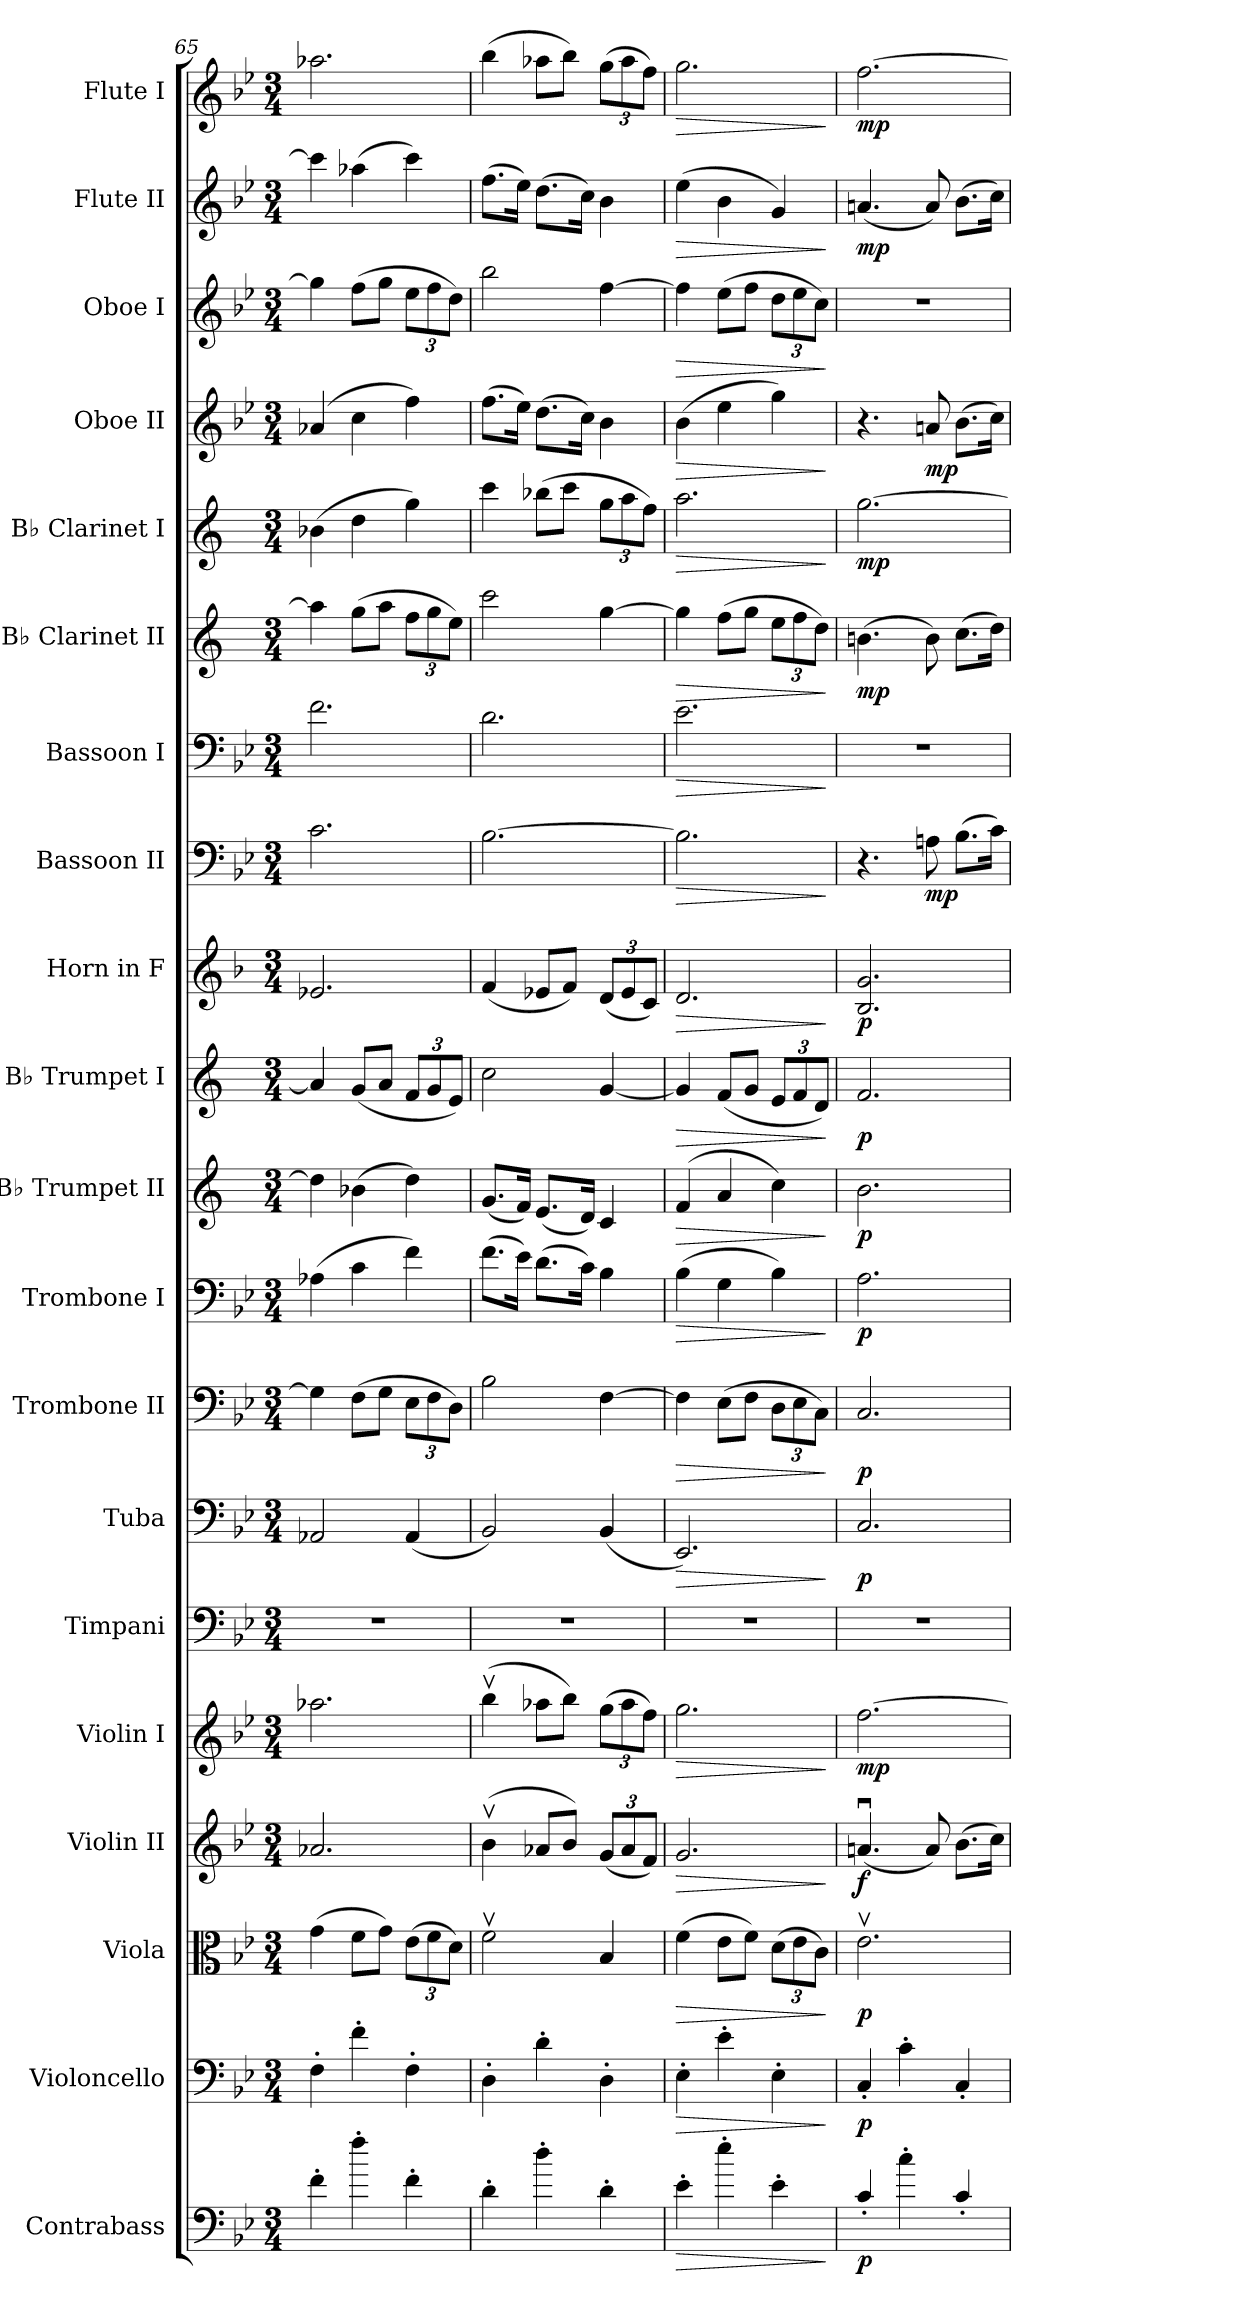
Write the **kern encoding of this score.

**kern	**dynam	**kern	**dynam	**kern	**dynam	**kern	**dynam	**kern	**dynam	**kern	**kern	**dynam	**kern	**dynam	**kern	**dynam	**kern	**dynam	**kern	**dynam	**kern	**dynam	**kern	**dynam	**kern	**dynam	**kern	**dynam	**kern	**dynam	**kern	**dynam	**kern	**dynam	**kern	**dynam	**kern	**dynam
*part20	*part20	*part19	*part19	*part18	*part18	*part17	*part17	*part16	*part16	*part15	*part14	*part14	*part13	*part13	*part12	*part12	*part11	*part11	*part10	*part10	*part9	*part9	*part8	*part8	*part7	*part7	*part6	*part6	*part5	*part5	*part4	*part4	*part3	*part3	*part2	*part2	*part1	*part1
*staff20	*staff20	*staff19	*staff19	*staff18	*staff18	*staff17	*staff17	*staff16	*staff16	*staff15	*staff14	*staff14	*staff13	*staff13	*staff12	*staff12	*staff11	*staff11	*staff10	*staff10	*staff9	*staff9	*staff8	*staff8	*staff7	*staff7	*staff6	*staff6	*staff5	*staff5	*staff4	*staff4	*staff3	*staff3	*staff2	*staff2	*staff1	*staff1
*I"Contrabass	*	*I"Violoncello	*	*I"Viola	*	*I"Violin II	*	*I"Violin I	*	*I"Timpani	*I"Tuba	*	*I"Trombone II	*	*I"Trombone I	*	*I"B♭ Trumpet II	*	*I"B♭ Trumpet I	*	*I"Horn in F	*	*I"Bassoon II	*	*I"Bassoon I	*	*I"B♭ Clarinet II	*	*I"B♭ Clarinet I	*	*I"Oboe II	*	*I"Oboe I	*	*I"Flute II	*	*I"Flute I	*
*I'Cb.	*	*I'Vc.	*	*I'Vla.	*	*I'Vln. II	*	*I'Vln. I	*	*I'Timp.	*I'Tba.	*	*I'Tbn. II	*	*I'Tbn. I	*	*I'B♭ Tpt. II	*	*I'B♭ Tpt. I	*	*	*	*I'Bsn. II	*	*I'Bsn. I	*	*I'B♭ Cl. II	*	*I'B♭ Cl. I	*	*I'Ob. II	*	*I'Ob. I	*	*I'Fl. II	*	*I'Fl. I	*
*clefF4	*	*clefF4	*	*clefC3	*	*clefG2	*	*clefG2	*	*clefF4	*clefF4	*	*clefF4	*	*clefF4	*	*clefG2	*	*clefG2	*	*clefG2	*	*clefF4	*	*clefF4	*	*clefG2	*	*clefG2	*	*clefG2	*	*clefG2	*	*clefG2	*	*clefG2	*
*ITrd7c12	*	*	*	*	*	*	*	*	*	*	*	*	*	*	*	*	*ITrd1c2	*	*ITrd1c2	*	*ITrd4c7	*	*	*	*	*	*ITrd1c2	*	*ITrd1c2	*	*	*	*	*	*	*	*	*
*k[b-e-]	*	*k[b-e-]	*	*k[b-e-]	*	*k[b-e-]	*	*k[b-e-]	*	*k[b-e-]	*k[b-e-]	*	*k[b-e-]	*	*k[b-e-]	*	*k[b-e-]	*	*k[b-e-]	*	*k[b-e-]	*	*k[b-e-]	*	*k[b-e-]	*	*k[b-e-]	*	*k[b-e-]	*	*k[b-e-]	*	*k[b-e-]	*	*k[b-e-]	*	*k[b-e-]	*
*M3/4	*	*M3/4	*	*M3/4	*	*M3/4	*	*M3/4	*	*M3/4	*M3/4	*	*M3/4	*	*M3/4	*	*M3/4	*	*M3/4	*	*M3/4	*	*M3/4	*	*M3/4	*	*M3/4	*	*M3/4	*	*M3/4	*	*M3/4	*	*M3/4	*	*M3/4	*
=65	=65	=65	=65	=65	=65	=65	=65	=65	=65	=65	=65	=65	=65	=65	=65	=65	=65	=65	=65	=65	=65	=65	=65	=65	=65	=65	=65	=65	=65	=65	=65	=65	=65	=65	=65	=65	=65	=65
4F'\	.	4F'\	.	(4g\	.	2.a-X/	.	2.aa-X\	.	2.r	2AA-X/	.	4G\]	.	(4A-X\	.	4cc\]	.	4g/]	.	2.A-X/	.	2.c\	.	2.f\	.	4gg\]	.	(4a-X\	.	(4a-X/	.	4gg\]	.	4ccc\]	.	2.aa-X\	.
4f'\	.	4f'\	.	8f\L	.	.	.	.	.	.	.	.	(8F\L	.	4c\	.	(4a-X\	.	(8f/L	.	.	.	.	.	.	.	(8ff\L	.	4cc\	.	4cc\	.	(8ff\L	.	(4aa-X\	.	.	.
.	.	.	.	8g\J)	.	.	.	.	.	.	.	.	8G\J	.	.	.	.	.	8g/J	.	.	.	.	.	.	.	8gg\J	.	.	.	.	.	8gg\J	.	.	.	.	.
*	*	*	*	*Xbrackettup	*	*	*	*	*	*	*	*	*Xbrackettup	*	*	*	*	*	*Xbrackettup	*	*	*	*	*	*	*	*Xbrackettup	*	*	*	*	*	*Xbrackettup	*	*	*	*	*
4F'\	.	4F'\	.	(12e-\L	.	.	.	.	.	.	(4AA-/	.	12E-\L	.	4f\)	.	4cc\)	.	12e-/L	.	.	.	.	.	.	.	12ee-\L	.	4ff\)	.	4ff\)	.	12ee-\L	.	4ccc\)	.	.	.
.	.	.	.	12f\	.	.	.	.	.	.	.	.	12F\	.	.	.	.	.	12f/	.	.	.	.	.	.	.	12ff\	.	.	.	.	.	12ff\	.	.	.	.	.
.	.	.	.	12d\J)	.	.	.	.	.	.	.	.	12D\J)	.	.	.	.	.	12d/J)	.	.	.	.	.	.	.	12dd\J)	.	.	.	.	.	12dd\J)	.	.	.	.	.
!!LO:PB:g=z
=66	=66	=66	=66	=66	=66	=66	=66	=66	=66	=66	=66	=66	=66	=66	=66	=66	=66	=66	=66	=66	=66	=66	=66	=66	=66	=66	=66	=66	=66	=66	=66	=66	=66	=66	=66	=66	=66	=66
4D'\	.	4D'\	.	2fv\	.	(4b-v\	.	(4bb-v\	.	2.r	2BB-/)	.	2B-\	.	(8.f\L	.	(8.f/L	.	2b-\	.	(4B-/	.	[2.B-\	.	2.d\	.	2bb-\	.	4bb-\	.	(8.ff\L	.	2bb-\	.	(8.ff\L	.	(4bb-\	.
.	.	.	.	.	.	.	.	.	.	.	.	.	.	.	16e-\Jk)	.	16e-/Jk)	.	.	.	.	.	.	.	.	.	.	.	.	.	16ee-\Jk)	.	.	.	16ee-\Jk)	.	.	.
4d'\	.	4d'\	.	.	.	8a-X/L	.	8aa-X\L	.	.	.	.	.	.	(8.d\L	.	(8.d/L	.	.	.	8A-X/L	.	.	.	.	.	.	.	(8aa-X\L	.	(8.dd\L	.	.	.	(8.dd\L	.	8aa-X\L	.
.	.	.	.	.	.	8b-/J)	.	8bb-\J)	.	.	.	.	.	.	.	.	.	.	.	.	8B-/J)	.	.	.	.	.	.	.	8bb-\J	.	.	.	.	.	.	.	8bb-\J)	.
.	.	.	.	.	.	.	.	.	.	.	.	.	.	.	16c\Jk)	.	16c/Jk)	.	.	.	.	.	.	.	.	.	.	.	.	.	16cc\Jk)	.	.	.	16cc\Jk)	.	.	.
*	*	*	*	*	*	*Xbrackettup	*	*Xbrackettup	*	*	*	*	*	*	*	*	*	*	*	*	*Xbrackettup	*	*	*	*	*	*	*	*Xbrackettup	*	*	*	*	*	*	*	*Xbrackettup	*
4D'\	.	4D'\	.	4B-/	.	(12g/L	.	(12gg\L	.	.	(4BB-/	.	[4F\	.	4B-\	.	4B-/	.	[4f/	.	(12G/L	.	.	.	.	.	[4ff\	.	12ff\L	.	4b-\	.	[4ff\	.	4b-\	.	(12gg\L	.
.	.	.	.	.	.	12a-/	.	12aa-\	.	.	.	.	.	.	.	.	.	.	.	.	12A-/	.	.	.	.	.	.	.	12gg\	.	.	.	.	.	.	.	12aa-\	.
.	.	.	.	.	.	12f/J)	.	12ff\J)	.	.	.	.	.	.	.	.	.	.	.	.	12F/J)	.	.	.	.	.	.	.	12ee-\J)	.	.	.	.	.	.	.	12ff\J)	.
=67	=67	=67	=67	=67	=67	=67	=67	=67	=67	=67	=67	=67	=67	=67	=67	=67	=67	=67	=67	=67	=67	=67	=67	=67	=67	=67	=67	=67	=67	=67	=67	=67	=67	=67	=67	=67	=67	=67
!	!LO:HP:b	!	!LO:HP:b	!	!LO:HP:b	!	!LO:HP:b	!	!LO:HP:b	!	!	!LO:HP:b	!	!LO:HP:b	!	!LO:HP:b	!	!LO:HP:b	!	!LO:HP:b	!	!LO:HP:b	!	!LO:HP:b	!	!LO:HP:b	!	!LO:HP:b	!	!LO:HP:b	!	!LO:HP:b	!	!LO:HP:b	!	!LO:HP:b	!	!LO:HP:b
4E-'\	>	4E-'\	>	(4f\	>	2.g/	>	2.gg\	>	2.r	2.EE-/)	>	4F\]	>	(4B-\	>	(4e-/	>	4f/]	>	2.G/	>	2.B-\]	>	2.e-\	>	4ff\]	>	2.gg\	>	(4b-\	>	4ff\]	>	(4ee-\	>	2.gg\	>
4e-'\	.	4e-'\	.	8e-\L	.	.	.	.	.	.	.	.	(8E-\L	.	4G\	.	4g/	.	(8e-/L	.	.	.	.	.	.	.	(8ee-\L	.	.	.	4ee-\	.	(8ee-\L	.	4b-\	.	.	.
.	.	.	.	8f\J)	.	.	.	.	.	.	.	.	8F\J	.	.	.	.	.	8f/J	.	.	.	.	.	.	.	8ff\J	.	.	.	.	.	8ff\J	.	.	.	.	.
4E-'\	.	4E-'\	.	(12d\L	.	.	.	.	.	.	.	.	12D\L	.	4B-\)	.	4b-\)	.	12d/L	.	.	.	.	.	.	.	12dd\L	.	.	.	4gg\)	.	12dd\L	.	4g/)	.	.	.
.	.	.	.	12e-\	.	.	.	.	.	.	.	.	12E-\	.	.	.	.	.	12e-/	.	.	.	.	.	.	.	12ee-\	.	.	.	.	.	12ee-\	.	.	.	.	.
.	.	.	.	12c\J)	.	.	.	.	.	.	.	.	12C\J)	.	.	.	.	.	12c/J)	.	.	.	.	.	.	.	12cc\J)	.	.	.	.	.	12cc\J)	.	.	.	.	.
.	]	.	]	.	]	.	]	.	]	.	.	]	.	]	.	]	.	]	.	]	.	]	.	]	.	]	.	]	.	]	.	]	.	]	.	]	.	]
=68	=68	=68	=68	=68	=68	=68	=68	=68	=68	=68	=68	=68	=68	=68	=68	=68	=68	=68	=68	=68	=68	=68	=68	=68	=68	=68	=68	=68	=68	=68	=68	=68	=68	=68	=68	=68	=68	=68
!	!LO:DY:b	!	!LO:DY:b	!	!LO:DY:b	!	!LO:DY:b	!	!LO:DY:b	!	!	!LO:DY:b	!	!LO:DY:b	!	!LO:DY:b	!	!LO:DY:b	!	!LO:DY:b	!	!LO:DY:b	!	!	!	!	!	!LO:DY:b	!	!LO:DY:b	!	!	!	!	!	!LO:DY:b	!	!LO:DY:b
4C'/	p	4C'/	p	2.e-v\	p	(4.aniu/	f	[2.ff\	mp	2.r	2.C/	p	2.C/	p	2.A\	p	2.a\	p	2.e-/	p	2.E-/ 2.c/	p	4.r	.	2.r	.	(4.an\	mp	[2.ff\	mp	4.r	.	2.r	.	(4.ani/	mp	[2.ff\	mp
4c'\	.	4c'\	.	.	.	.	.	.	.	.	.	.	.	.	.	.	.	.	.	.	.	.	.	.	.	.	.	.	.	.	.	.	.	.	.	.	.	.
!	!	!	!	!	!	!	!	!	!	!	!	!	!	!	!	!	!	!	!	!	!	!	!	!LO:DY:b	!	!	!	!	!	!	!	!LO:DY:b	!	!	!	!	!	!
.	.	.	.	.	.	8a/)	.	.	.	.	.	.	.	.	.	.	.	.	.	.	.	.	8Ani\	mp	.	.	8a\)	.	.	.	8ani/	mp	.	.	8a/)	.	.	.
4C'/	.	4C'/	.	.	.	(8.b-\L	.	.	.	.	.	.	.	.	.	.	.	.	.	.	.	.	(8.B-\L	.	.	.	(8.b-\L	.	.	.	(8.b-\L	.	.	.	(8.b-\L	.	.	.
.	.	.	.	.	.	16cc\Jk)	.	.	.	.	.	.	.	.	.	.	.	.	.	.	.	.	16c\Jk)	.	.	.	16cc\Jk)	.	.	.	16cc\Jk)	.	.	.	16cc\Jk)	.	.	.
=	=	=	=	=	=	=	=	=	=	=	=	=	=	=	=	=	=	=	=	=	=	=	=	=	=	=	=	=	=	=	=	=	=	=	=	=	=	=
*-	*-	*-	*-	*-	*-	*-	*-	*-	*-	*-	*-	*-	*-	*-	*-	*-	*-	*-	*-	*-	*-	*-	*-	*-	*-	*-	*-	*-	*-	*-	*-	*-	*-	*-	*-	*-	*-	*-
